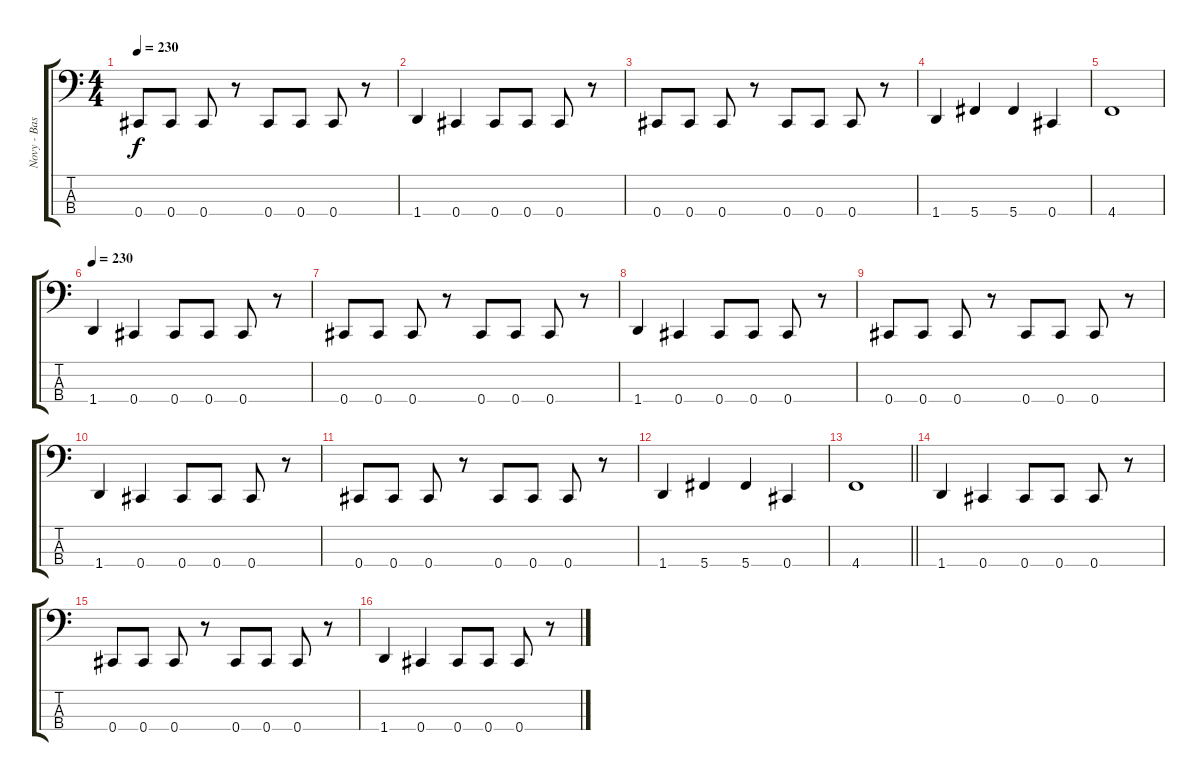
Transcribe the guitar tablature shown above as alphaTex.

\track ("Novy - Bass" "Novy - Bas") {instrument electricbassfinger}
\staff {score tabs}
\tuning (E2 B1 Gb1 Db1) {hide}
\ts (4 4)
\tempo 230
\clef f4
\ks c
0.4.8{dy f} 0.4.8 0.4.8 r.8 0.4.8 0.4.8 0.4.8 r.8 |
1.4.4 0.4.4 0.4.8 0.4.8 0.4.8 r.8 |
0.4.8 0.4.8 0.4.8 r.8 0.4.8 0.4.8 0.4.8 r.8 |
1.4.4 5.4.4 5.4.4 0.4.4 |
4.4.1 |
\tempo 230
1.4.4 0.4.4 0.4.8 0.4.8 0.4.8 r.8 |
0.4.8 0.4.8 0.4.8 r.8 0.4.8 0.4.8 0.4.8 r.8 |
1.4.4 0.4.4 0.4.8 0.4.8 0.4.8 r.8 |
0.4.8 0.4.8 0.4.8 r.8 0.4.8 0.4.8 0.4.8 r.8 |
1.4.4 0.4.4 0.4.8 0.4.8 0.4.8 r.8 |
0.4.8 0.4.8 0.4.8 r.8 0.4.8 0.4.8 0.4.8 r.8 |
1.4.4 5.4.4 5.4.4 0.4.4 |
\barLineRight lightlight
4.4.1 |
1.4.4 0.4.4 0.4.8 0.4.8 0.4.8 r.8 |
0.4.8 0.4.8 0.4.8 r.8 0.4.8 0.4.8 0.4.8 r.8 |
1.4.4 0.4.4 0.4.8 0.4.8 0.4.8 r.8
